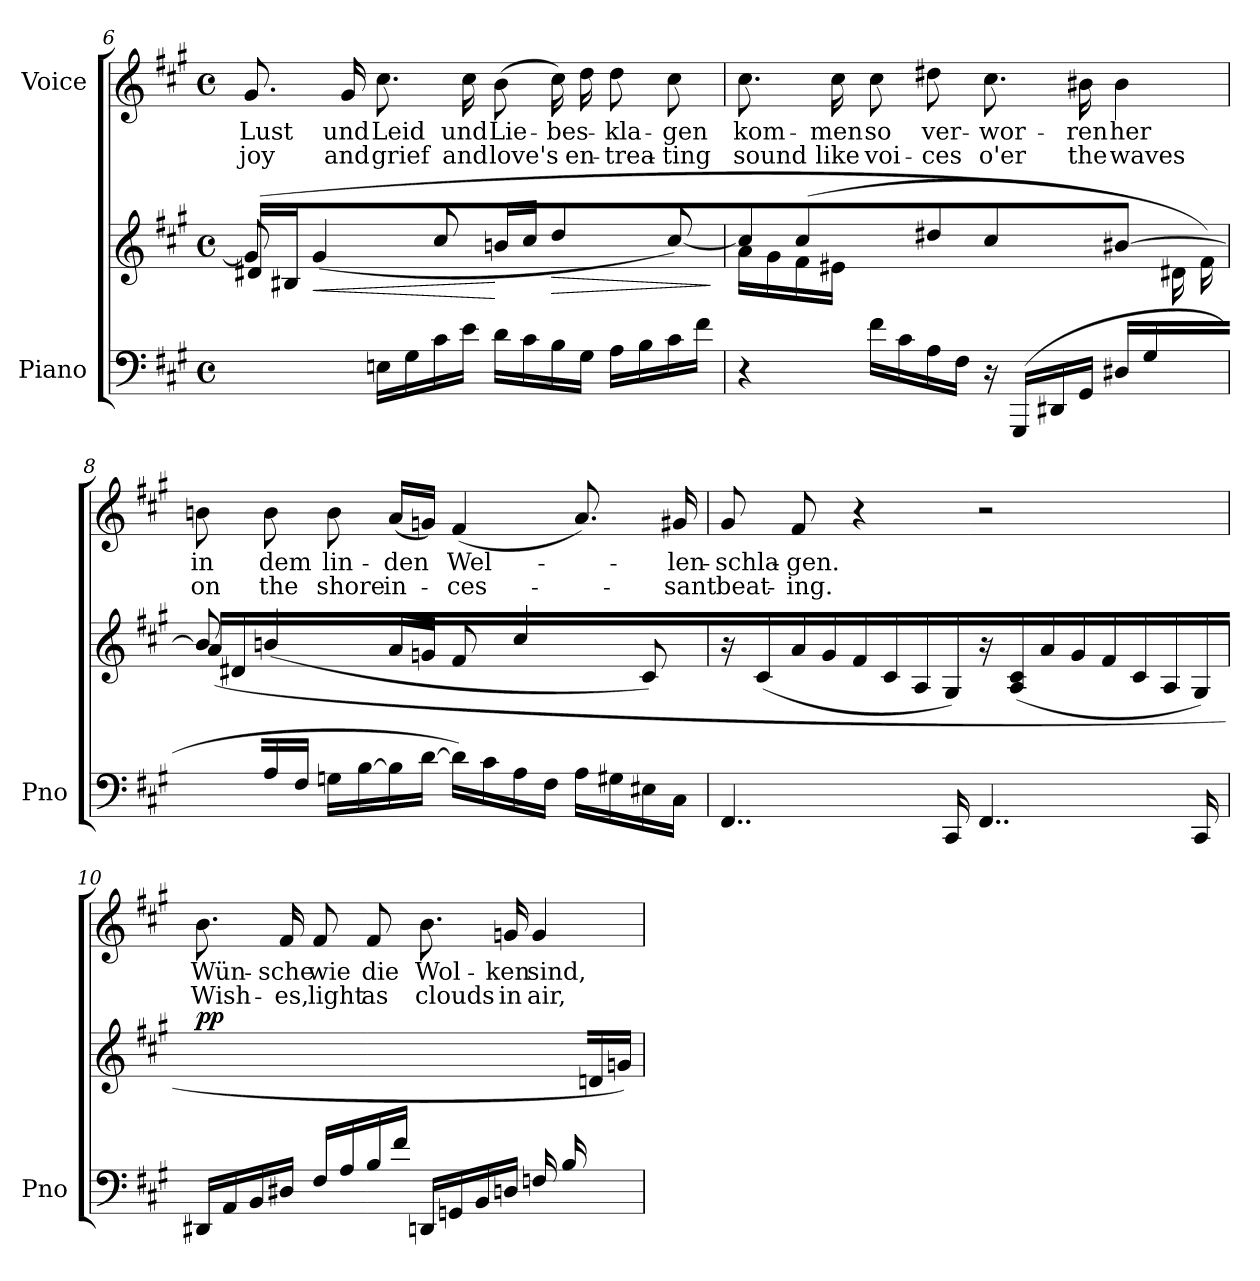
**kern	**kern	**dynam	**kern	**text	**text
*part2	*part2	*part2	*part1	*part1	*part1
*staff3	*staff2	*staff2/3	*staff1	*staff1	*staff1
*I"Piano	*	*	*I"Voice	*	*
*I'Pno	*	*	*	*	*
*clefF4	*clefG2	*	*clefG2	*	*
*k[f#c#g#]	*k[f#c#g#]	*	*k[f#c#g#]	*	*
*M4/4	*M4/4	*	*M4/4	*	*
*met(c)	*met(c)	*	*met(c)	*	*
=6	=6	=6	=6	=6	=6
*	*^	*	*	*	*
*	*	*^	*	*	*	*
8ryy	8g#/]	8ryy	(<16d#X\LL	.	8.g#/	Lust	joy
.	.	.	16B#X\	.	.	.	.
!	!	!	!	!LO:HP:b	!	!	!
16G#\	(>4g#/	8ryy	2..ryy	<	.	.	.
16F#\JJ	.	.	.	.	16g#/	und	and
16En\LL	.	2.ryy	.	.	8.cc#\	Leid	grief
16G#\	.	.	.	.	.	.	.
16c#\	8cc#/	.	.	.	.	.	.
16e\JJ)	.	.	.	.	16cc#\	und	and
16d\LL	16bn/LL	.	.	[	(8b\	Lie-	love's
16c#\	16cc#/JJ	.	.	.	.	.	.
!	!	!	!	!LO:HP:b	!	!	!
16B\	4dd/	.	.	>	16cc#\)	-bes-	.
16G#\JJ	.	.	.	.	16dd\	.	en-
16A\LL	.	.	.	.	8dd\	-kla-	-trea-
16B\	.	.	.	.	.	.	.
16c#\	[8cc#/)	.	.	.	8cc#\	-gen	-ting
16f#\JJ	.	.	.	.	.	.	.
*	*v	*v	*v	*	*	*	*
.	.	]	.	.	.
=7	=7	=7	=7	=7	=7
*	*^	*	*	*	*
*	*	*^	*	*	*	*
4r	8cc#/]	(16a\LL	2..ryy	.	8.cc#\	kom-	sound
.	.	16g#\	.	.	.	.	.
.	(4cc#/	16f#\	.	.	.	.	.
.	.	16e#X\JJ	.	.	16cc#\	-men	like
16f#\LL	.	2.ryy	.	.	8cc#\	so	voi-
16c#\	.	.	.	.	.	.	.
16A\	8dd#X/	.	.	.	8dd#X\	ver-	-ces
16F#\JJ)	.	.	.	.	.	.	.
16r	4cc#/	.	.	.	8.cc#\	-wor-	o'er
(<16GGG#/LL	.	.	.	.	.	.	.
16DD#X/	.	.	.	.	.	.	.
16GG#/JJ	.	.	.	.	16b#X\	-ren	the
16D#X/LL	[>4b#X/)	.	.	.	4b#\	her	waves
16G#/	.	.	.	.	.	.	.
8ryy	.	.	16d#X\	.	.	.	.
.	.	.	16f#\JJ)	.	.	.	.
*	*	*v	*v	*	*	*	*
=8	=8	=8	=8	=8	=8	=8
8ryy	8b#/]	(<16a\LL	.	8bn\	in	on
.	.	16d#X\	.	.	.	.
16A/	(>4bn/	2..ryy	.	8b\	dem	the
16F#/JJ	.	.	.	.	.	.
16Gn\LL	.	.	.	8b\	lin-	shore
[16B\	.	.	.	.	.	.
16B\]	16a/LL	.	.	(16a/LL	-den	in-
[16d\JJ	16gn/JJ	.	.	16gn/JJ)	.	.
16d\LL])	8f#/	.	.	(4f#/	Wel-	-ces-
16c#\	.	.	.	.	.	.
16A\	4cc#/	.	.	.	.	.
16F#\JJ	.	.	.	.	.	.
16A\LL	.	.	.	8.a/)	.	.
16G#X\	.	.	.	.	.	.
16E#X\	8c#/)	.	.	.	.	.
16C#\JJ	.	.	.	16g#X/	-len-	-sant
*	*v	*v	*	*	*	*
=9	=9	=9	=9	=9	=9
4..FF#/	16r	.	8g#/	-schla-	beat-
.	(16c#/LL	.	.	.	.
.	16a/	.	8f#/	-gen.	-ing.
.	16g#/JJ	.	.	.	.
.	16f#/LL	.	4r	.	.
.	16c#/	.	.	.	.
.	16A/	.	.	.	.
16CC#/	16G#/JJ)	.	.	.	.
4..FF#/	16r	.	2r	.	.
.	(16A/ 16c#/LL	.	.	.	.
.	16a/	.	.	.	.
.	16g#/JJ	.	.	.	.
.	16f#/LL	.	.	.	.
.	16c#/	.	.	.	.
.	16A/	.	.	.	.
16CC#/	16G#/JJ)	.	.	.	.
=10	=10	=10	=10	=10	=10
*^	*	*	*	*	*
!	!	!	!LO:DY:a	!	!	!
16DD#X/LL	1ryy	2..ryy	pp	8.b\	Wün-	Wish-
16AA/	.	.	.	.	.	.
16BB/	.	.	.	.	.	.
16D#X/JJ	.	.	.	16f#/	-sche	-es,
16F#/LL	.	.	.	8f#/	wie	light
16A/	.	.	.	.	.	.
16B/	.	.	.	8f#/	die	as
16f#/JJ	.	.	.	.	.	.
(16DDn/LL	.	.	.	8.b\	Wol-	clouds
16GGn/	.	.	.	.	.	.
16BB/	.	.	.	.	.	.
16Dn/JJ	.	.	.	16gn/	-ken	in
16Fn/LL	.	.	.	4g/	sind,	air,
16B/	.	.	.	.	.	.
8ryy	.	16dn/	.	.	.	.
.	.	16gn/JJ)	.	.	.	.
*v	*v	*	*	*	*	*
=	=	=	=	=	=
*-	*-	*-	*-	*-	*-
